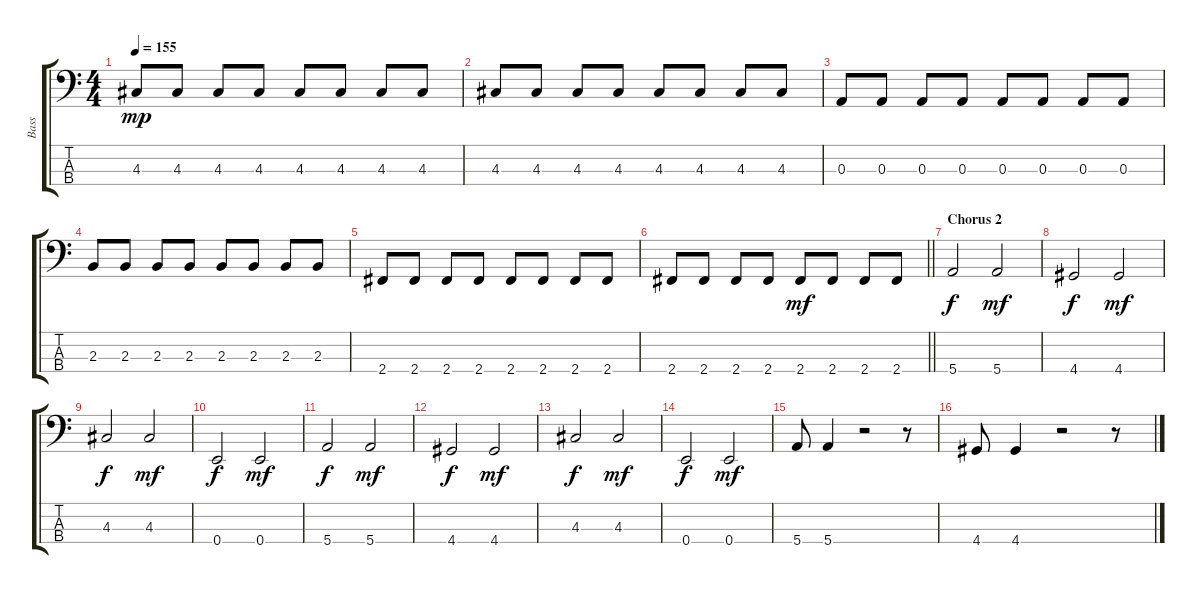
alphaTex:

\track ("Bass" "Bass") {instrument electricbassfinger}
\staff {score tabs}
\tuning (G2 D2 A1 E1) {hide}
\ts (4 4)
\tempo 155
\clef f4
\ks c
4.3.8{dy mp} 4.3.8 4.3.8 4.3.8 4.3.8 4.3.8 4.3.8 4.3.8 |
4.3.8 4.3.8 4.3.8 4.3.8 4.3.8 4.3.8 4.3.8 4.3.8 |
0.3.8 0.3.8 0.3.8 0.3.8 0.3.8 0.3.8 0.3.8 0.3.8 |
2.3.8 2.3.8 2.3.8 2.3.8 2.3.8 2.3.8 2.3.8 2.3.8 |
2.4.8 2.4.8 2.4.8 2.4.8 2.4.8 2.4.8 2.4.8 2.4.8 |
\barLineRight lightlight
2.4.8 2.4.8 2.4.8 2.4.8 2.4.8{dy mf} 2.4.8 2.4.8 2.4.8 |
\section ("" "Chorus 2")
5.4.2{dy f} 5.4.2{dy mf} |
4.4.2{dy f} 4.4.2{dy mf} |
4.3.2{dy f} 4.3.2{dy mf} |
0.4.2{dy f} 0.4.2{dy mf} |
5.4.2{dy f} 5.4.2{dy mf} |
4.4.2{dy f} 4.4.2{dy mf} |
4.3.2{dy f} 4.3.2{dy mf} |
0.4.2{dy f} 0.4.2{dy mf} |
5.4.8 5.4.4 r.2 r.8 |
4.4.8 4.4.4 r.2 r.8
